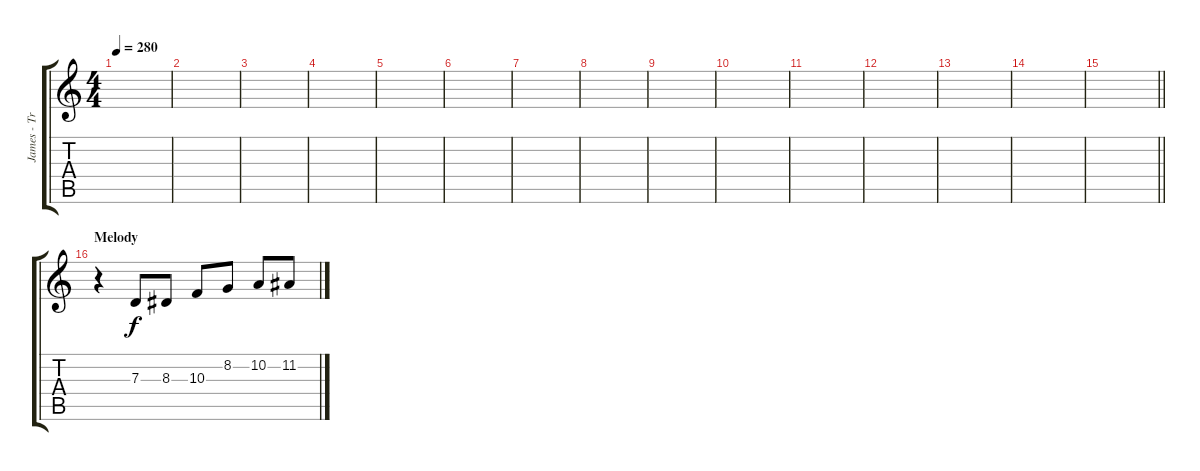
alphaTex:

\track ("James - Trumpet" "James - Tr") {instrument trumpet}
\staff {score tabs}
\tuning (E4 B3 G3 D3 A2 E2) {hide}
\ts (4 4)
\tempo 280
\clef g2
\ks c
|
|
|
|
|
|
|
|
|
|
|
|
|
|
\barLineRight lightlight
|
\section ("" "Melody")
r.4 7.3.8 8.3.8 10.3.8 8.2.8 10.2.8 11.2.8
